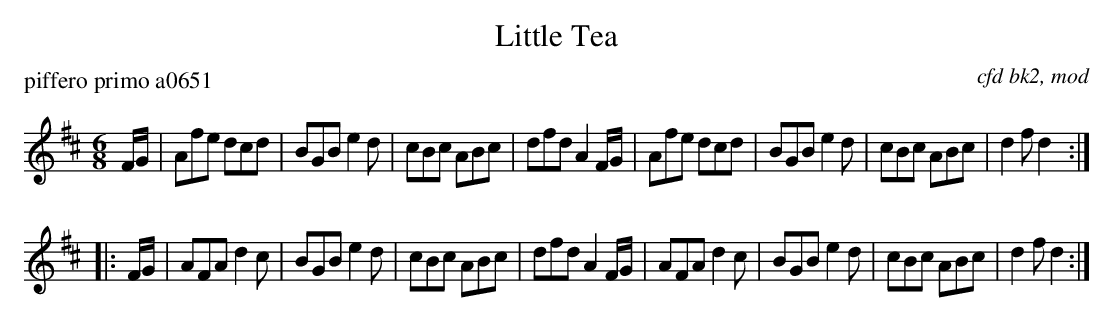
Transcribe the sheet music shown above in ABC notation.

X:1
T: Little Tea
P: piffero primo a0651
O: cfd bk2, mod
M: 6/8
L: 1/8
K: D
F/G/ |\
Afe dcd | BGB e2d | cBc ABc | dfd A2F/G/ |\
Afe dcd | BGB e2d | cBc ABc | d2f d2 :|
|: F/G/ |\
AFA d2c | BGB e2d | cBc ABc | dfd A2 F/G/ |\
AFA d2c | BGB e2d | cBc ABc | d2f d2 :|
